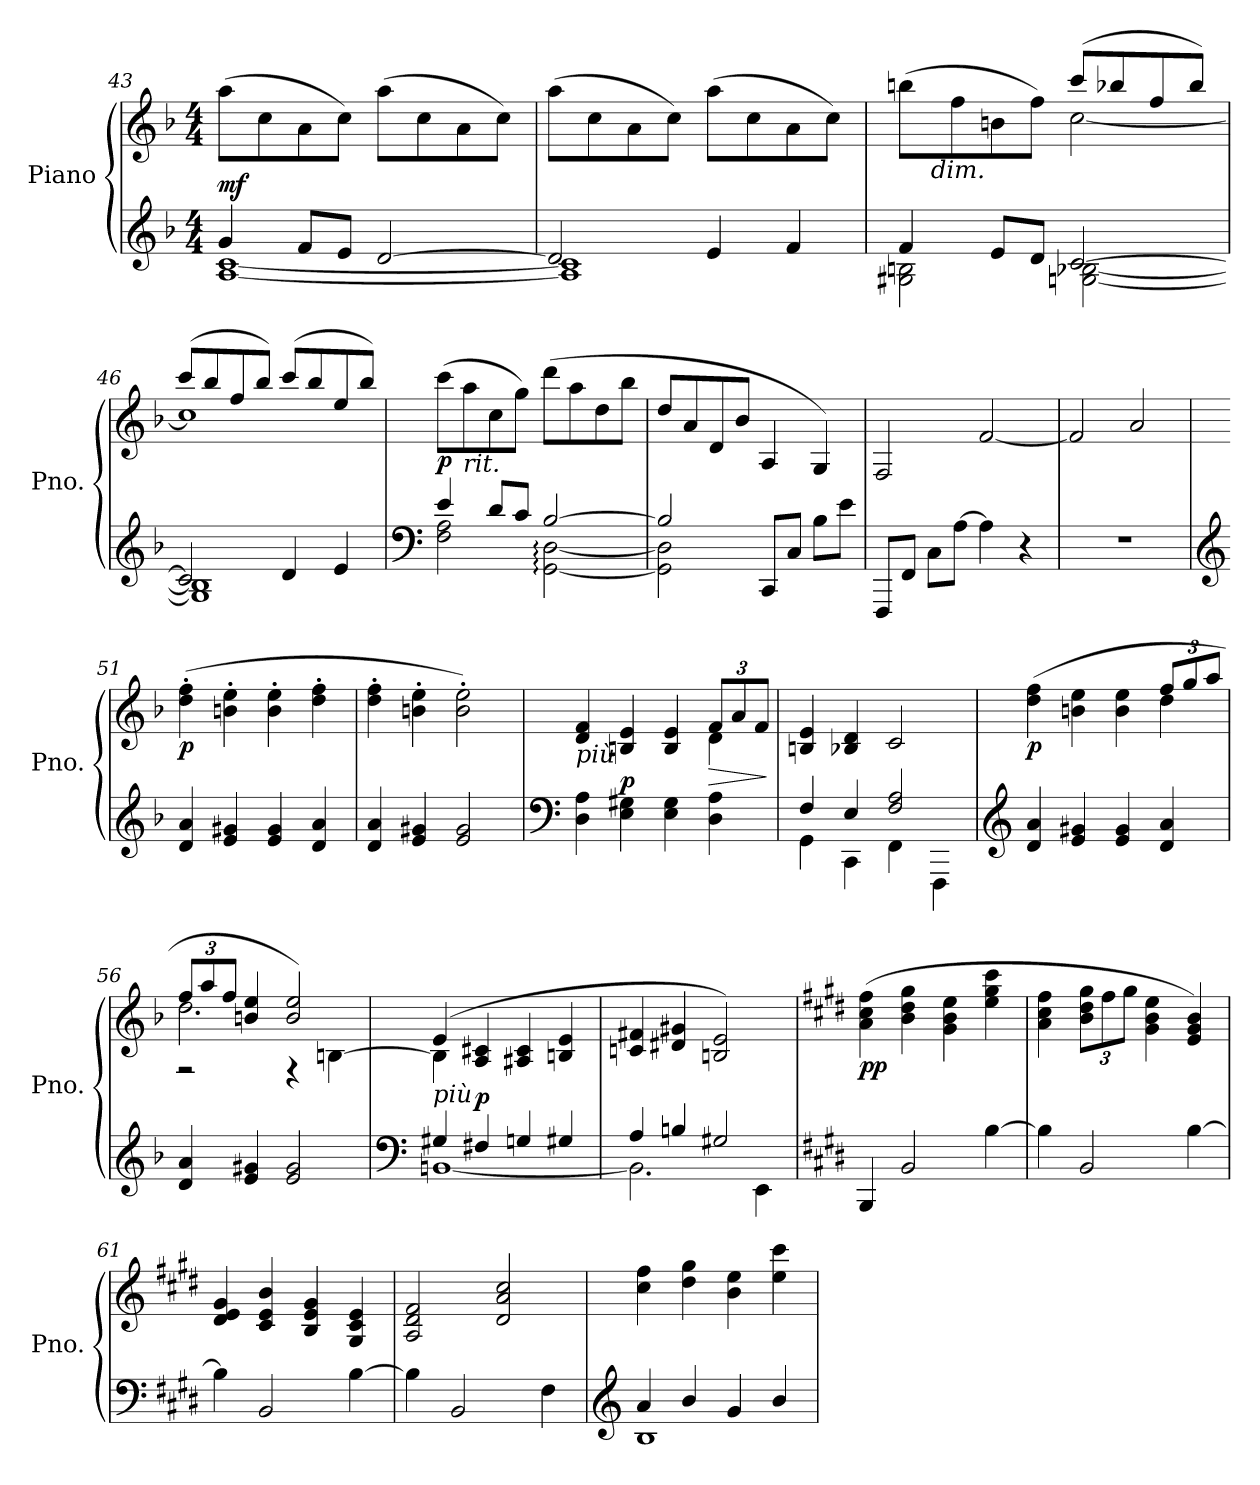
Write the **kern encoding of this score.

**kern	**kern	**dynam
*part1	*part1	*part1
*staff2	*staff1	*staff1/2
*I"Piano	*	*
*I'Pno.	*	*
*clefG2	*clefG2	*
*k[b-]	*k[b-]	*
*M4/4	*M4/4	*
=43	=43	=43
*^	*	*
!	!	!	!LO:DY:a=2
4g/	[1A [1c	(>8aa\L	mf
.	.	8cc\	.
8f/L	.	8a\	.
8e/J	.	8cc\J)	.
[2d/	.	(>8aa\L	.
.	.	8cc\	.
.	.	8a\	.
.	.	8cc\J)	.
=44	=44	=44	=44
2d/]	1A] 1c]	(>8aa\L	.
.	.	8cc\	.
.	.	8a\	.
.	.	8cc\J)	.
4e/	.	(>8aa\L	.
.	.	8cc\	.
4f/	.	8a\	.
.	.	8cc\J)	.
=45	=45	=45	=45
*	*	*^	*
*	*	*	*^	*
4f/	2G#X\ 2Bn\	(>8bbn\L	2ryy	12ryy	.
!	!	!	!	!LO:TX:b:i:t=dim.	!
.	.	.	.	3%2ryy	.
.	.	8ff\	.	.	.
8e/L	.	8bn\	.	.	.
8d/J	.	8ff\J)	.	.	.
[2c/	[2Gn\ [2B-X\	(>8ccc/L	[2cc\	.	.
.	.	8bb-X/	.	.	.
.	.	8ff/	.	6.ryy	.
.	.	8bb-/J)	.	.	.
*	*	*	*v	*v	*
!!LO:LB:g=z
=46	=46	=46	=46	=46
2c/]	1G] 1B-]	(>8ccc/L	1cc]	.
.	.	8bb-/	.	.
.	.	8ff/	.	.
.	.	8bb-/J)	.	.
4d/	.	(>8ccc/L	.	.
.	.	8bb-/	.	.
4e/	.	8ee/	.	.
.	.	8bb-/J)	.	.
*	*	*v	*v	*
=47	=47	=47	=47
*clefF4	*	*	*
!	!	!	!LO:DY:b
4e/	2F\ 2A\	(>8ccc\L	p
!	!	!LO:TX:b:i:t=rit.	!
.	.	8aa\	.
8d/L	.	8cc\	.
8c/J	.	8gg\J)	.
[2B-/	[2GG\: [2D\:	(>8ddd\L	.
.	.	8aa\	.
.	.	8dd\	.
.	.	8bb-\J	.
=48	=48	=48	=48
2B-/]	2GG\] 2D\]	8dd/L	.
.	.	8a/	.
.	.	8d/	.
.	.	8b-/J	.
8CC/L	2ryy	4A/	.
8C/J	.	.	.
8B-\L	.	4G/)	.
8e\J	.	.	.
*v	*v	*	*
=49	=49	=49
8FFF/L	2F/	.
8FF/J	.	.
8C\L	.	.
[8A\J	.	.
4A\]	[2f/	.
4r	.	.
=50	=50	=50
1r	2f/]	.
.	2a/	.
=51	=51	=51
*clefG2	*	*
!	!	!LO:DY:b
4d/ 4a/	(>4dd\' 4ff\'	p
4e/ 4g#X/	4bn\' 4ee\'	.
4e/ 4g#/	4b\' 4ee\'	.
4d/ 4a/	4dd\' 4ff\'	.
!!LO:PB:g=z
=52	=52	=52
4d/ 4a/	4dd\' 4ff\'	.
4e/ 4g#X/	4bn\' 4ee\'	.
2e/ 2g#/	2b\' 2ee\')	.
=53	=53	=53
*clefF4	*	*
*	*^	*
!	!LO:TX:b:i:t=più	!	!
4D\ 4A\	4d/ 4f/	2.rddyy	.
!	!	!	!LO:DY:a=2
4E\ 4G#X\	4Bn/ 4e/	.	p
4E\ 4G#\	4B/ 4e/	.	.
*	*Xbrackettup	*	*
!	!	!	!LO:HP:b
4D\ 4A\	12f/L	4d\	>
.	12a/	.	.
.	12f/J	.	.
*	*v	*v	*
.	.	]
=54	=54	=54
*^	*	*
4GG\	4F/	4Bn/ 4e/	.
4CC\	4E/	4B-X/ 4d/	.
4FF\	2F/ 2A/	2c/	.
4FFF\	.	.	.
*v	*v	*	*
=55	=55	=55
*clefG2	*	*
*	*^	*
!	!	!	!LO:DY:b
4d/ 4a/	(>4dd\ 4ff\	2.ryy	p
4e/ 4g#X/	4bn\ 4ee\	.	.
4e/ 4g#/	4b\ 4ee\	.	.
4d/ 4a/	12ff/L	4dd\	.
.	12gg/	.	.
.	12aa/J	.	.
=56	=56	=56	=56
*	*	*^	*
4d/ 4a/	12ff/L	2.dd\	2rF	.
.	12aa/	.	.	.
.	12ff/J	.	.	.
4e/ 4g#X/	4bn/ 4ee/	.	.	.
2e/ 2g#/	2b/ 2ee/)	.	4rF	.
.	.	4ryy	[4Bn\	.
*	*v	*v	*v	*
=57	=57	=57
*clefF4	*	*
*^	*^	*
*	*	*	*^	*
!	!	!LO:TX:b:i:t=più	!	!	!
*	*	*	*v	*v	*
4G#X/	[1BBn	(>4e/	4B\]	.
!	!	!	!	!LO:DY:a=2
4F#X/	.	4A/ 4c#X/	2.ryy	p
4Gn/	.	4A#X/ 4c#/	.	.
4G#X/	.	4Bn/ 4e/	.	.
*	*	*v	*v	*
!!LO:LB:g=z
=58	=58	=58	=58
4A/	2.BB\]	4cn/ 4f#X/	.
4Bn/	.	4d#X/ 4g#X/	.
2G#X/	.	2Bn/ 2e/)	.
.	4EE\	.	.
*v	*v	*	*
=59	=59	=59
*k[f#c#g#d#]	*k[f#c#g#d#]	*
*^	*	*
!	!	!	!LO:DY:b
*v	*v	*	*
4BBB/	(>4a\ 4cc#\ 4ff#\	pp
2BB/	4b\ 4dd#\ 4gg#\	.
.	4g#\ 4b\ 4ee\	.
[4B\	4ee\ 4gg#\ 4ccc#\	.
=60	=60	=60
4B\]	4a\ 4cc#\ 4ff#\	.
2BB/	12b\ 12dd#\ 12gg#\L	.
.	12ff#\	.
.	12gg#\J	.
.	4g#\ 4b\ 4ee\	.
[4B\	4e/ 4g#/ 4b/)	.
=61	=61	=61
4B\]	4d#/ 4e/ 4g#/	.
2BB/	4c#/ 4e/ 4b/	.
.	4B/ 4e/ 4g#/	.
[4B\	4G#/ 4c#/ 4e/	.
=62	=62	=62
4B\]	2A/ 2d#/ 2f#/	.
2BB/	.	.
.	2d#/ 2a/ 2cc#/	.
4F#\	.	.
=63	=63	=63
*clefG2	*	*
*^	*	*
4a/	1B	4cc#\ 4ff#\	.
4b/	.	4dd#\ 4gg#\	.
4g#/	.	4b\ 4ee\	.
4b/	.	4ee\ 4ccc#\	.
*v	*v	*	*
=	=	=
*-	*-	*-
